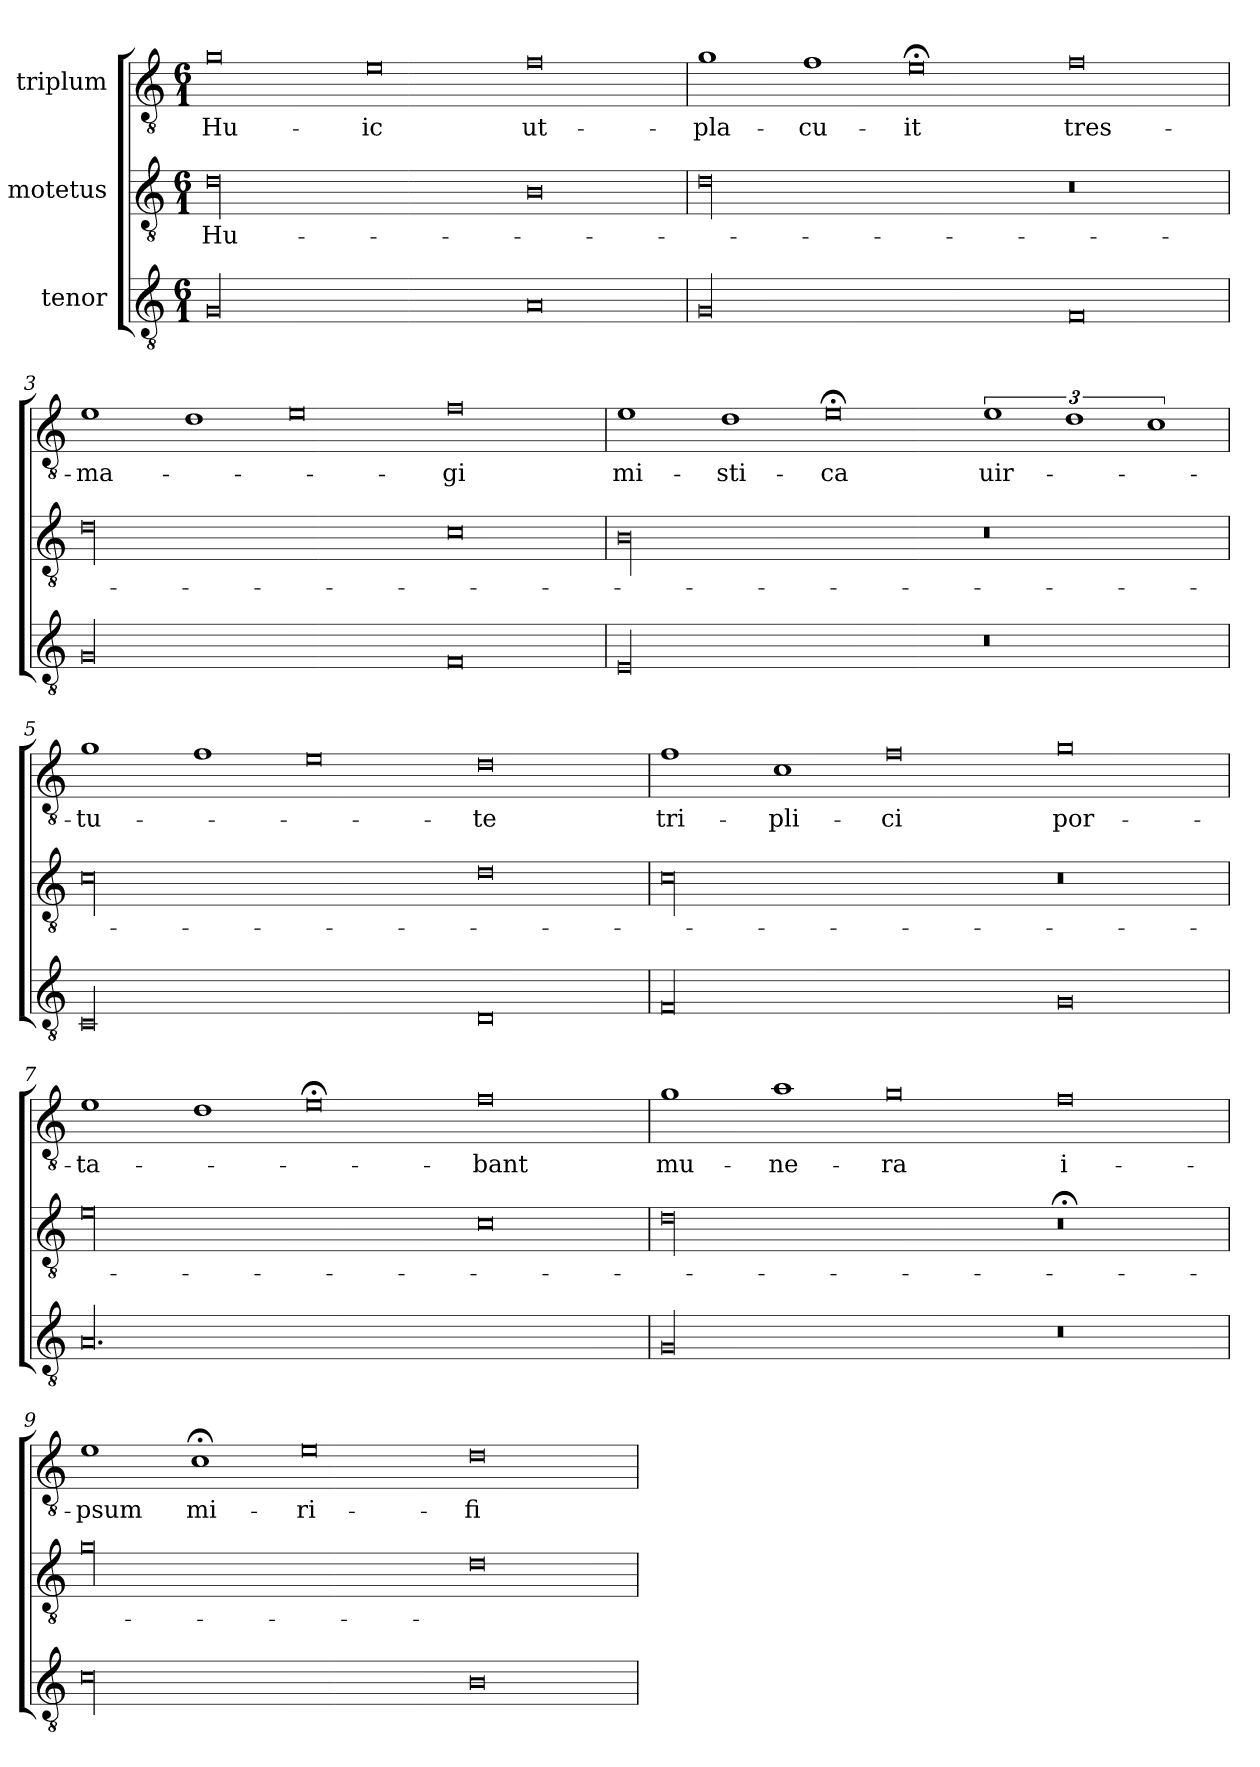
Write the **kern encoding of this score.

**kern	**kern	**text	**kern	**text
*part3	*part2	*part2	*part1	*part1
*staff3	*staff2	*staff2	*staff1	*staff1
*I"tenor	*I"motetus	*	*I"triplum	*
*clefGv2	*clefGv2	*	*clefGv2	*
*k[]	*k[]	*	*k[]	*
*C:	*C:	*	*C:	*
*M6/1	*M6/1	*	*M6/1	*
=1	=1	=1	=1	=1
00G/	00d\	Hu-	0g\	Hu-
.	.	.	0e\	-ic
0A/	0B\	.	0f\	ut-
=2	=2	=2	=2	=2
00G/	00d\	.	1g\	pla-
.	.	.	1f\	-cu-
.	.	.	0e;<\	-it
0F/	0r	.	0f\	tres-
=3	=3	=3	=3	=3
00G/	00d\	.	1e\	ma-
.	.	.	1d\	.
.	.	.	0e\	.
0F/	0c\	.	0f\	-gi
=4	=4	=4	=4	=4
00E/	00B\	.	1e\	mi-
.	.	.	1d\	-sti-
.	.	.	0e;<\	-ca
0r	0r	.	3%2e\	uir-
.	.	.	3%2d\	.
.	.	.	3%2c\	.
=5	=5	=5	=5	=5
00C/	00c\	.	1g\	-tu-
.	.	.	1f\	.
.	.	.	0e\	.
0D/	0d\	.	0d\	-te
=6	=6	=6	=6	=6
00F/	00c\	.	1f\	tri-
.	.	.	1c\	-pli-
.	.	.	0f\	-ci
0G/	0r	.	0g\	por-
=7	=7	=7	=7	=7
00.A/	00e\	.	1e\	-ta-
.	.	.	1d\	.
.	.	.	0e;<\	.
.	0c\	.	0f\	-bant
=8	=8	=8	=8	=8
00G/	00d\	.	1g\	mu-
.	.	.	1a\	-ne-
.	.	.	0g\	-ra
0r	0r;<	.	0f\	i-
=9	=9	=9	=9	=9
00c\	00g\	.	1e\	-psum
.	.	.	1c;<\	mi-
.	.	.	0e\	-ri-
0B\	0d\	.	0d\	-fi-
=	=	=	=	=
*-	*-	*-	*-	*-
